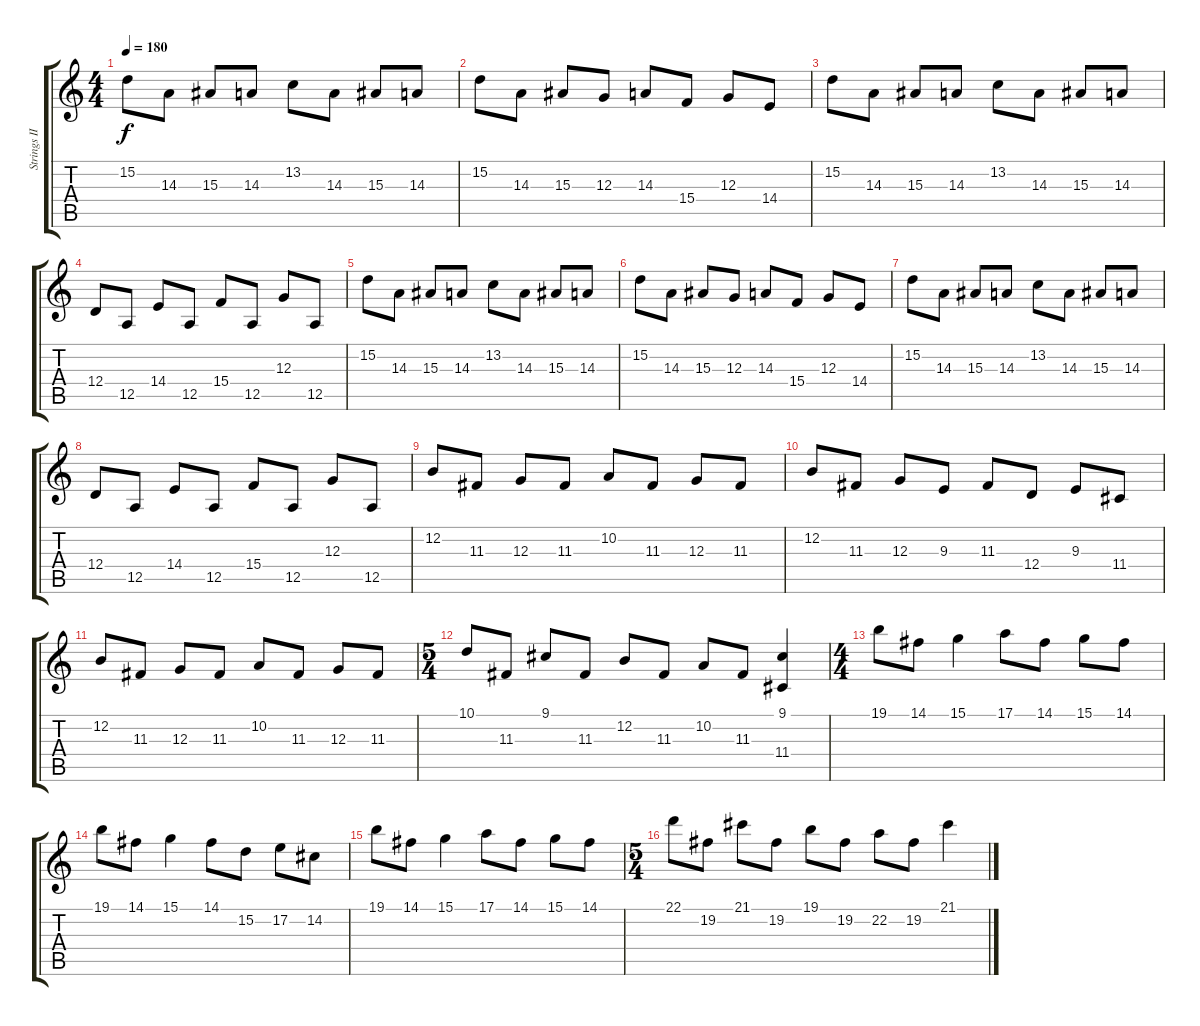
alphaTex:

\track ("Strings II" "Strings II") {instrument stringensemble1}
\staff {score tabs}
\tuning (E4 B3 G3 D3 A2 E2) {hide}
\ts (4 4)
\tempo 180
\clef g2
\ks c
15.2.8{dy f} 14.3.8 15.3.8 14.3.8 13.2.8 14.3.8 15.3.8 14.3.8 |
15.2.8 14.3.8 15.3.8 12.3.8 14.3.8 15.4.8 12.3.8 14.4.8 |
15.2.8 14.3.8 15.3.8 14.3.8 13.2.8 14.3.8 15.3.8 14.3.8 |
12.4.8 12.5.8 14.4.8 12.5.8 15.4.8 12.5.8 12.3.8 12.5.8 |
15.2.8 14.3.8 15.3.8 14.3.8 13.2.8 14.3.8 15.3.8 14.3.8 |
15.2.8 14.3.8 15.3.8 12.3.8 14.3.8 15.4.8 12.3.8 14.4.8 |
15.2.8 14.3.8 15.3.8 14.3.8 13.2.8 14.3.8 15.3.8 14.3.8 |
12.4.8 12.5.8 14.4.8 12.5.8 15.4.8 12.5.8 12.3.8 12.5.8 |
12.2.8 11.3.8 12.3.8 11.3.8 10.2.8 11.3.8 12.3.8 11.3.8 |
12.2.8 11.3.8 12.3.8 9.3.8 11.3.8 12.4.8 9.3.8 11.4.8 |
12.2.8 11.3.8 12.3.8 11.3.8 10.2.8 11.3.8 12.3.8 11.3.8 |
\ts (5 4)
10.1.8 11.3.8 9.1.8 11.3.8 12.2.8 11.3.8 10.2.8 11.3.8 (9.1 11.4).4 |
\ts (4 4)
19.1.8 14.1.8 15.1.4 17.1.8 14.1.8 15.1.8 14.1.8 |
19.1.8 14.1.8 15.1.4 14.1.8 15.2.8 17.2.8 14.2.8 |
19.1.8 14.1.8 15.1.4 17.1.8 14.1.8 15.1.8 14.1.8 |
\ts (5 4)
22.1.8 19.2.8 21.1.8 19.2.8 19.1.8 19.2.8 22.2.8 19.2.8 21.1.4
